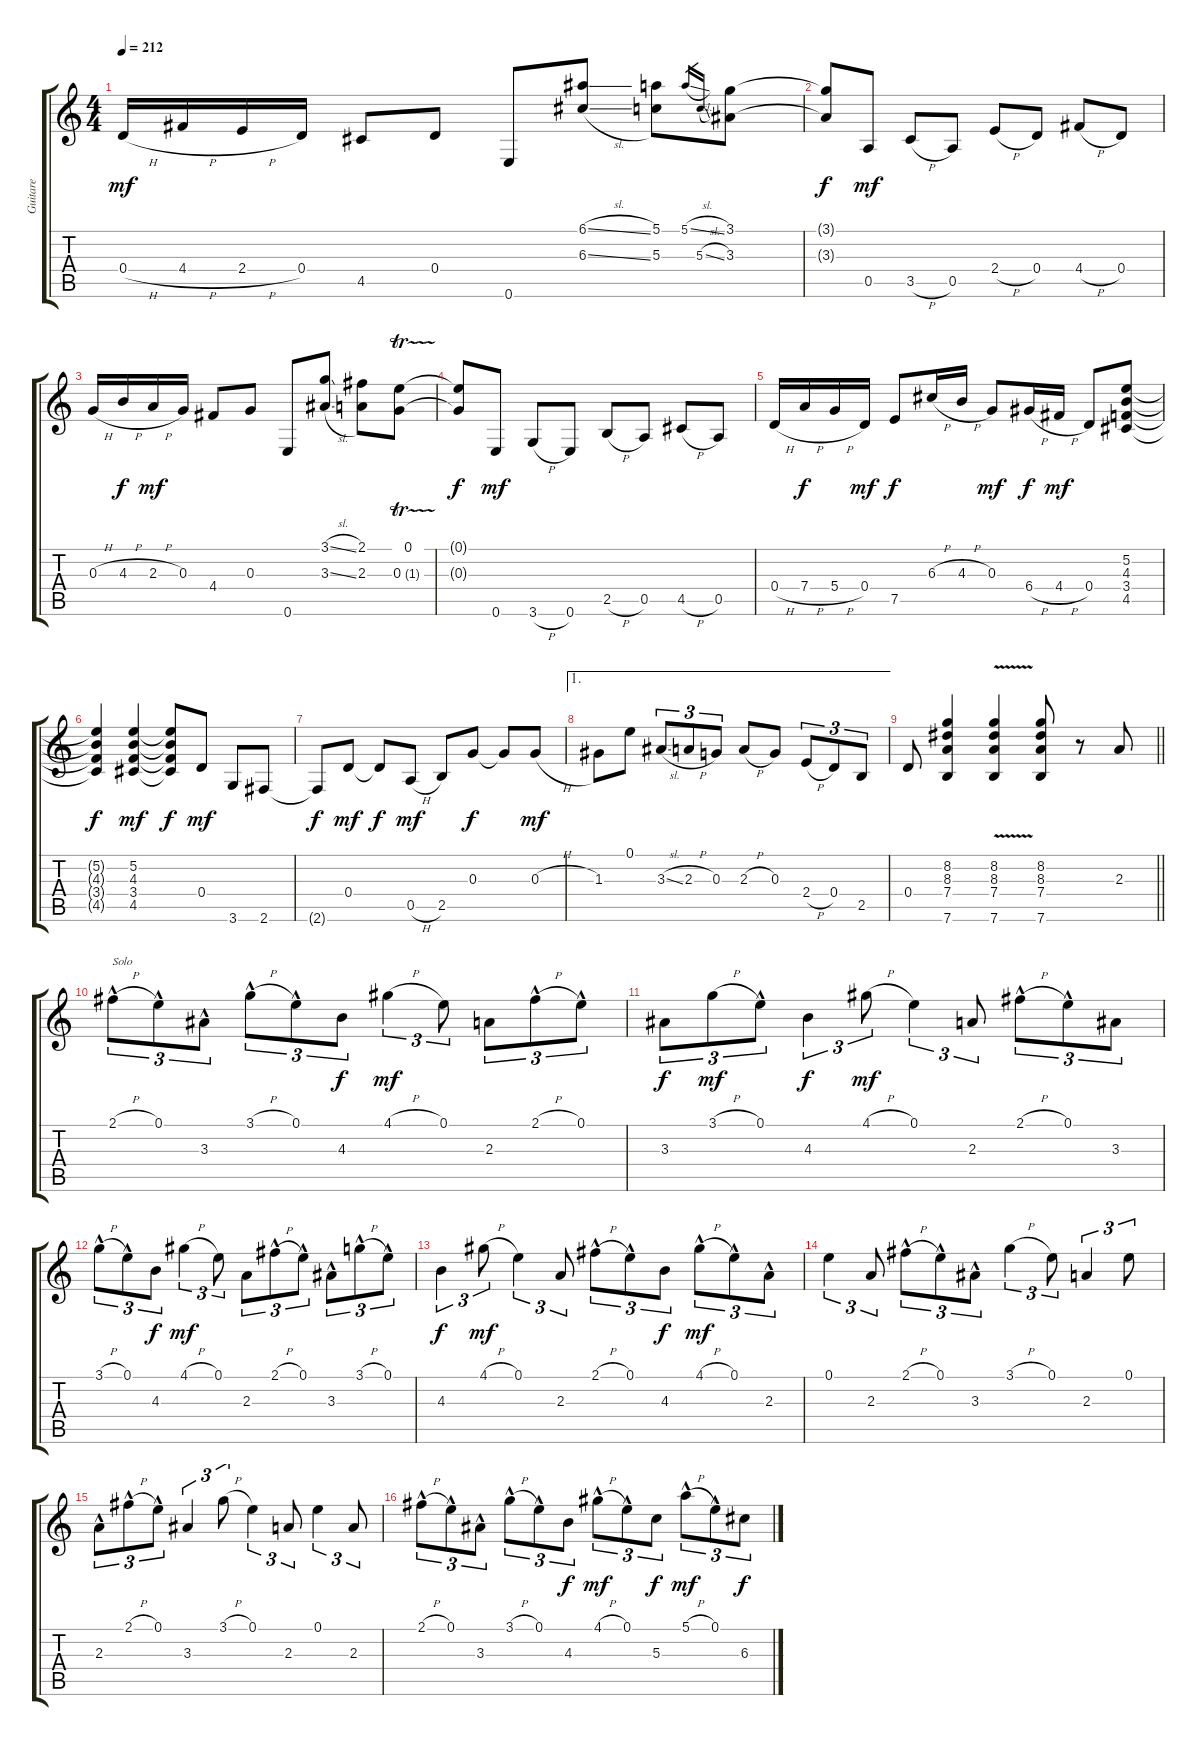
\track ("Guitare" "Guitare") {instrument overdrivenguitar}
\staff {score tabs}
\tuning (E4 B3 G3 D3 A2 E2) {hide}
\ts (4 4)
\tempo 212
\clef g2
\ks c
0.4{h}.16{dy mf} 4.4{h}.16 2.4{h}.16 0.4.16 4.5.8 0.4.8 0.6.8 (6.1{sl} 6.3{sl}).8 (5.1 5.3).8 5.1{sl}.16{gr} 5.3{sl}.16{gr} (3.1 3.3).8 |
(3.1{t} 3.3{t}).8{dy f} 0.5.8{dy mf} 3.5{h}.8 0.5.8 2.4{h}.8 0.4.8 4.4{h}.8 0.4.8 |
0.3{h}.16 4.3{h}.16{dy f} 2.3{h}.16{dy mf} 0.3.16 4.4.8 0.3.8 0.6.8 (3.1{sl} 3.3{sl}).8 (2.1 2.3).8 (0.1 0.3{tr (1 16)}).8 |
(0.1{t} 0.3{t}).8{dy f} 0.6.8{dy mf} 3.6{h}.8 0.6.8 2.5{h}.8 0.5.8 4.5{h}.8 0.5.8 |
0.4{h}.16 7.4{h}.16{dy f} 5.4{h}.16 0.4.16{dy mf} 7.5.8{dy f} 6.3{h}.16 4.3{h}.16 0.3.8{dy mf} 6.4{h}.16{dy f} 4.4{h}.16{dy mf} 0.4.8 (5.2 4.3 3.4 4.5).8 |
(5.2{t} 4.3{t} 3.4{t} 4.5{t}).4{dy f} (5.2 4.3 3.4 4.5).4{dy mf} (5.2{t} 4.3{t} 3.4{t} 4.5{t}).8{dy f} 0.4.8{dy mf} 3.6.8 2.6.8 |
2.6{t}.8{dy f} 0.4.8{dy mf} 0.4{t}.8{dy f} 0.5{h}.8{dy mf} 2.5.8 0.3.8{dy f} 0.3{t}.8 0.3{h}.8{dy mf} |
\ae 1
1.3.8 0.1.8 3.3{sl}.8{tu (3 2)} 2.3{h}.8{tu (3 2)} 0.3.8{tu (3 2)} 2.3{h}.8 0.3.8 2.4{h}.8{tu (3 2)} 0.4.8{tu (3 2)} 2.5.8{tu (3 2)} |
\barLineRight lightlight
0.4.8 (8.2 8.3 7.4 7.6).4 (8.2{v} 8.3{v} 7.4{v} 7.6{v}).4 (8.2 8.3 7.4 7.6).8 r.8 2.3.8 |
2.1{h hac}.8{tu (3 2) txt "Solo"} 0.1{hac}.8{tu (3 2)} 3.3{hac}.8{tu (3 2)} 3.1{h hac}.8{tu (3 2)} 0.1{hac}.8{tu (3 2)} 4.3.8{tu (3 2) dy f} 4.1{h}.4{tu (3 2) dy mf} 0.1.8{tu (3 2)} 2.3.8{tu (3 2)} 2.1{h hac}.8{tu (3 2)} 0.1{hac}.8{tu (3 2)} |
3.3.8{tu (3 2) dy f} 3.1{h}.8{tu (3 2) dy mf} 0.1{hac}.8{tu (3 2)} 4.3.4{tu (3 2) dy f} 4.1{h}.8{tu (3 2) dy mf} 0.1.4{tu (3 2)} 2.3.8{tu (3 2)} 2.1{h hac}.8{tu (3 2)} 0.1{hac}.8{tu (3 2)} 3.3.8{tu (3 2)} |
3.1{h hac}.8{tu (3 2)} 0.1{hac}.8{tu (3 2)} 4.3.8{tu (3 2) dy f} 4.1{h}.4{tu (3 2) dy mf} 0.1.8{tu (3 2)} 2.3.8{tu (3 2)} 2.1{h hac}.8{tu (3 2)} 0.1{hac}.8{tu (3 2)} 3.3{hac}.8{tu (3 2)} 3.1{h hac}.8{tu (3 2)} 0.1{hac}.8{tu (3 2)} |
4.3.4{tu (3 2) dy f} 4.1{h}.8{tu (3 2) dy mf} 0.1.4{tu (3 2)} 2.3.8{tu (3 2)} 2.1{h hac}.8{tu (3 2)} 0.1{hac}.8{tu (3 2)} 4.3.8{tu (3 2) dy f} 4.1{h hac}.8{tu (3 2) dy mf} 0.1{hac}.8{tu (3 2)} 2.3{hac}.8{tu (3 2)} |
0.1.4{tu (3 2)} 2.3.8{tu (3 2)} 2.1{h hac}.8{tu (3 2)} 0.1{hac}.8{tu (3 2)} 3.3{hac}.8{tu (3 2)} 3.1{h}.4{tu (3 2)} 0.1.8{tu (3 2)} 2.3.4{tu (3 2)} 0.1.8{tu (3 2)} |
2.3{hac}.8{tu (3 2)} 2.1{h hac}.8{tu (3 2)} 0.1{hac}.8{tu (3 2)} 3.3.4{tu (3 2)} 3.1{h}.8{tu (3 2)} 0.1.4{tu (3 2)} 2.3.8{tu (3 2)} 0.1.4{tu (3 2)} 2.3.8{tu (3 2)} |
2.1{h hac}.8{tu (3 2)} 0.1{hac}.8{tu (3 2)} 3.3{hac}.8{tu (3 2)} 3.1{h hac}.8{tu (3 2)} 0.1{hac}.8{tu (3 2)} 4.3.8{tu (3 2) dy f} 4.1{h hac}.8{tu (3 2) dy mf} 0.1{hac}.8{tu (3 2)} 5.3.8{tu (3 2) dy f} 5.1{h hac}.8{tu (3 2) dy mf} 0.1{hac}.8{tu (3 2)} 6.3.8{tu (3 2) dy f}
